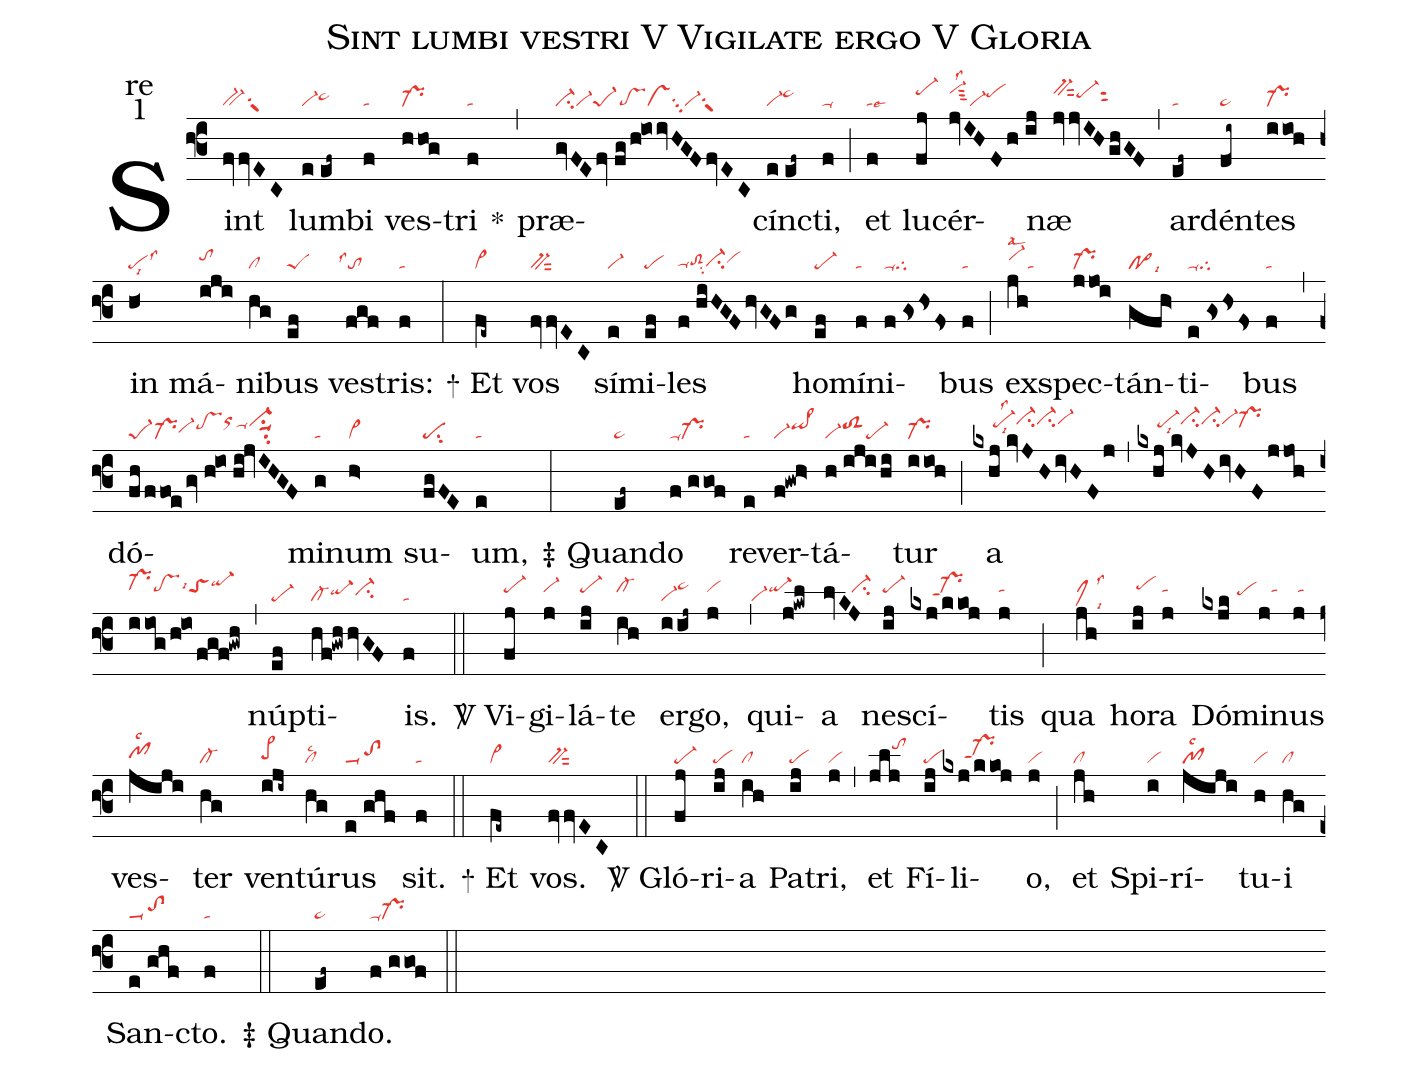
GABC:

name:Sint lumbi vestri V Vigilate ergo V Gloria;
office-part:re;
mode:1;
nabc-lines:1;
%%
(f3) Sint(fvfvEC|bv-su1suw1) lum(e//ef~|vi-pe~hh)bi(f|ta) ves(hhog|pr-)tri(f|ta) <sp>*</sp>(,) præ(gvFEfv//fg/h@io/ivHGFfvEC|ci-vi-pe-1ptvssu3vi-su1suw1)cín(e//ef~|vi-pe~hi)cti,(f|ta-) (;) et(f|talse6) lu(fj|pe-hj)cér(jvIHFh//ij|vi-hjsut3lss2vi-pehi)næ(jvjvIHghGF|bv-hjsut2pe-hisut2) (,) ar(ef~|ta)dén(fi~|pe~)tes(iioh|pr-) in(h<|pelsi8lss3) má(iji|tohi)ni(hg|cl)bus(ef|peS) ves(fgf|``tolss1)tris:(f|ta) (:)

<sp>+</sp> Et(fe~|vi>) vos(fvfvEC|bv-sut2) sí(e|vi-)mi(ef|pe)les(f//hiHGFhvGFg|toS2hgppu1su2ci-hgvihh) ho(ef|pe-)mí(f|ta)ni(f//gshsfs|tgppu1)bus(f|ta) (;) ex(jh|vi-hilsal2ta)spec(jjoi|pr-)tán(gfh>|po>lsi9)ti(e//gshsfs|tgppu1)bus(f|ta) (,) dó(fh/ffoe/gv//h@io//hi!jvIHGF|pe-1pr-vi-hhpthiorhkvi-hjppu1su1suu1su2)mi(g|ta)num(h>|vi>) su(fgFE|pesu2)um,(e|ta) (:)

<sp>‡</sp> Quan(ef~|pe~)do(f//ggof|pr-ppu1) re(e|ta)ver(f!gw!h>|vi-qi>hi)tá(h//iji/hi|vi-toS2hipe-)tur(iioh|pr-) (;) a(kxhj//kvJHivHFj|/////pe-hjlsi8lss2ci-hkci-hkvi-hk) (,) (kxhj//kvJHivHFjjoh|/////pe-hjlsi8ci-hkci-hkvi-hkpr-hj|iiog/h@io/fgf!gwh|pr-hjpthitoShilsi4qi-hk) (,) núp(ef|pe-)ti(hf!gwhhvGF|cl-qi-hhci-hh)is.(f|ta) (::)

<sp>V/</sp> Vi(fj|pe-hi)gi(j|vi-hi)lá(ij|pe-hi)te(ih|cl-hi) er(iij~|vi-pe~hj)go,(j|vihi) (,) qui(j!kwl|````````vi-qi-hi)a(lvKJ|///////ci-hi) nes(ij|pe-hi)cí(kxj/kkoj|/////pr-hippt1)tis(j|tahi) (;) qua(jh|clMhilss3lsi9) ho(ij|/pehj)ra(j|tahi) Dó(kxjk|/////////pehh)mi(j|///tahi)nus(j|/tahi) ves(jiji|pf1hhlsc2)ter(hg|cl-) ven(iji~|pe>hh)tú(hg|cllsc2)rus(e//ghf|toppu1) sit.(f|ta) (::)

<sp>+</sp> Et(fe~|vi>) vos.(fvfvEC|bv-sut2) (::)

<sp>V/</sp> Gló(fj|pe-)ri(ij|pe)a(ih|cl) Pa(ij|pe)tri,(j|vi) (,) et(jlj|//////tohk) Fí(ij|pe)li(kxj/kkoj|/////pr-hippt1)o,(j|vi) (;) et(jh|cl) Spi(i|vi)rí(jiji|pf1lsc2)tu(h|vi)i(hg|cl) San(e//ghf|toppu1)cto.(f|ta) (::)

<sp>‡</sp> Quan(ef~|pe~)do.(f//ggof|pr-ppu1) (::)
